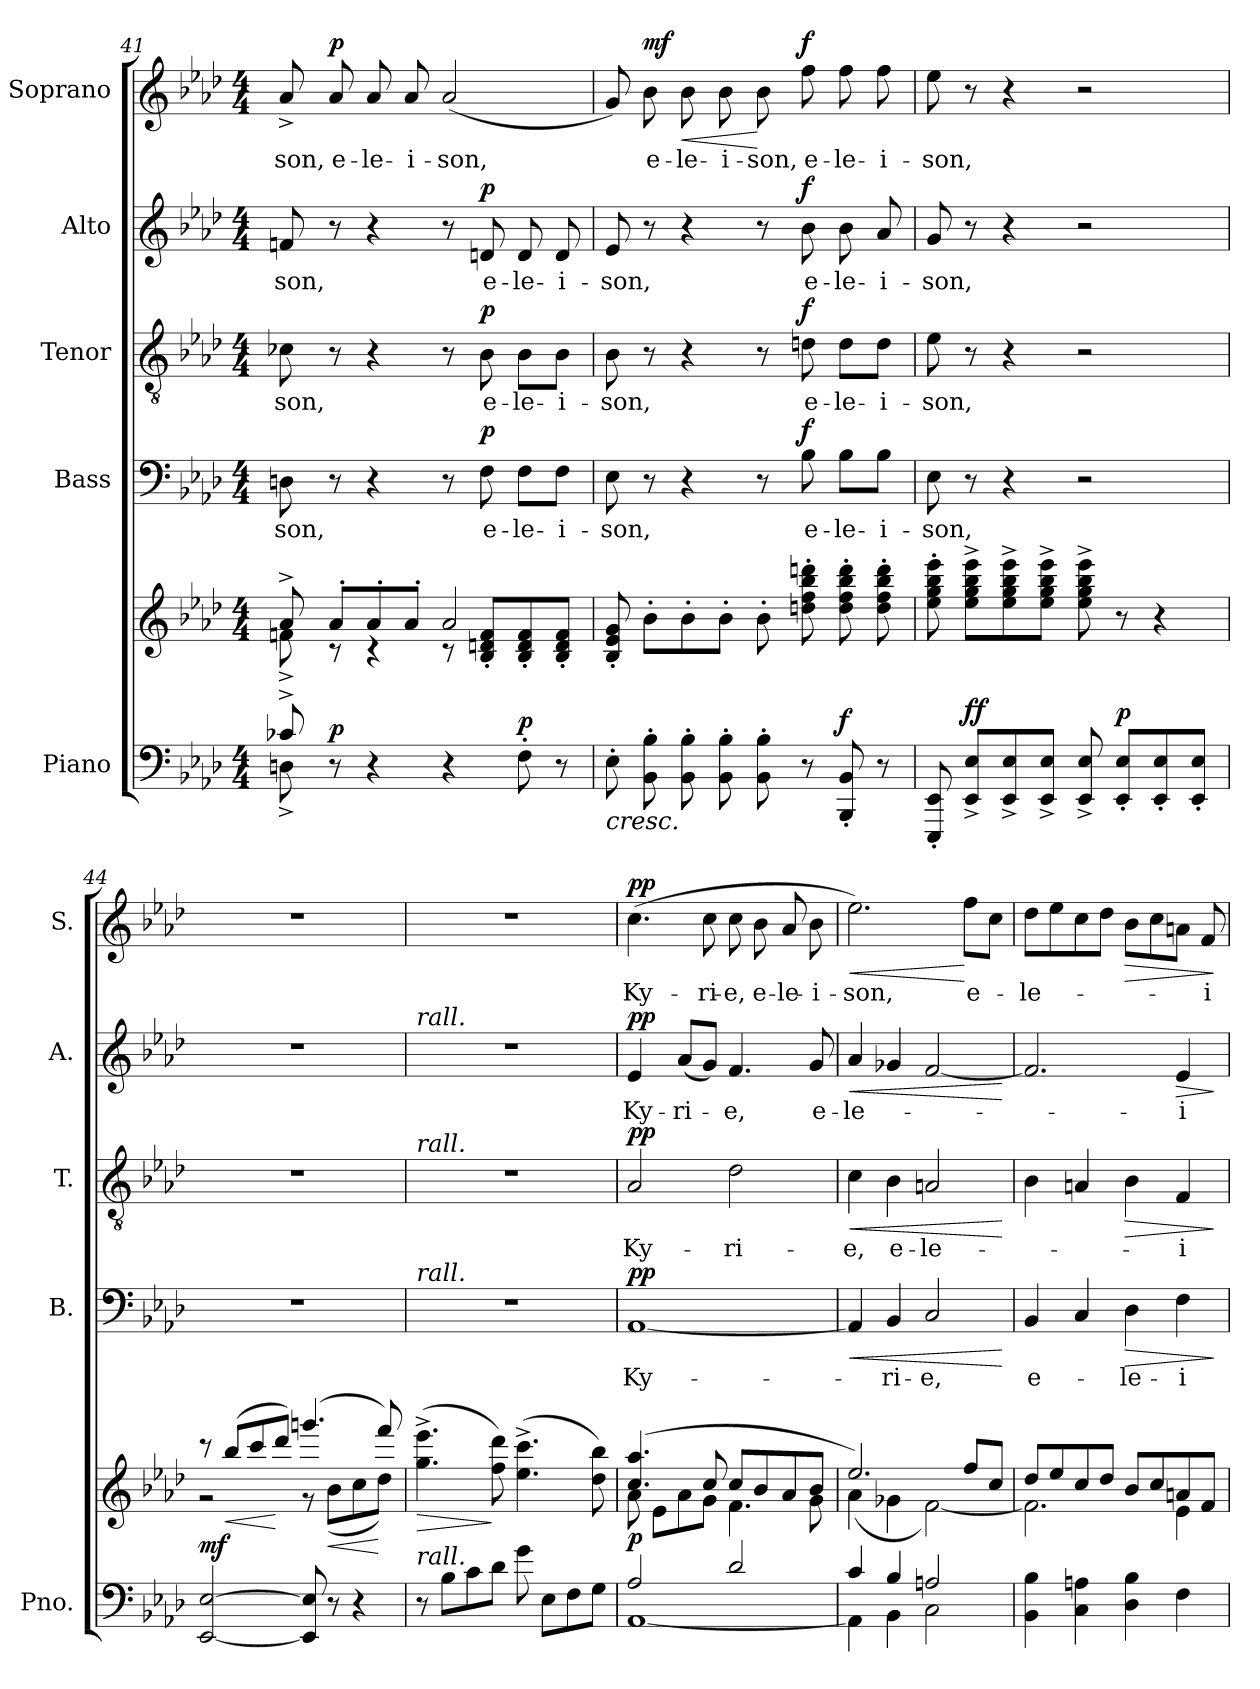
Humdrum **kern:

**kern	**kern	**dynam	**kern	**text	**dynam	**kern	**text	**dynam	**kern	**text	**dynam	**kern	**text	**dynam
*part5	*part5	*part5	*part4	*part4	*part4	*part3	*part3	*part3	*part2	*part2	*part2	*part1	*part1	*part1
*staff6	*staff5	*staff5/6	*staff4	*staff4	*staff4	*staff3	*staff3	*staff3	*staff2	*staff2	*staff2	*staff1	*staff1	*staff1
*I"Piano	*	*	*I"Bass	*	*	*I"Tenor	*	*	*I"Alto	*	*	*I"Soprano	*	*
*I'Pno.	*	*	*I'B.	*	*	*I'T.	*	*	*I'A.	*	*	*I'S.	*	*
*clefF4	*clefG2	*	*clefF4	*	*	*clefGv2	*	*	*clefG2	*	*	*clefG2	*	*
*k[b-e-a-d-]	*k[b-e-a-d-]	*	*k[b-e-a-d-]	*	*	*k[b-e-a-d-]	*	*	*k[b-e-a-d-]	*	*	*k[b-e-a-d-]	*	*
*M4/4	*M4/4	*	*M4/4	*	*	*M4/4	*	*	*M4/4	*	*	*M4/4	*	*
=41	=41	=41	=41	=41	=41	=41	=41	=41	=41	=41	=41	=41	=41	=41
*^	*^	*	*	*	*	*	*	*	*	*	*	*	*	*
!	!	!	!	!	!	!LO:LY:b	!	!	!LO:LY:b	!	!	!LO:LY:b	!	!	!LO:LY:b	!
8c-X^/	8Dn^\	8a-^/	8fn^\	.	8Dn\	-son,	.	8c-X\	-son,	.	8fn/	-son,	.	8a-^/	-son,	.
!	!	!	!	!LO:DY:a=2	!	!	!	!	!	!	!	!	!	!	!LO:LY:b	!LO:DY:a
8r	8ryy	8a-'/L	8r	p	8r	.	.	8r	.	.	8r	.	.	8a-/	e-	p
!	!	!	!	!	!	!	!	!	!	!	!	!	!	!	!LO:LY:b	!
4r	4ryy	8a-'/	4r	.	4r	.	.	4r	.	.	4r	.	.	8a-/	-le-	.
!	!	!	!	!	!	!	!	!	!	!	!	!	!	!	!LO:LY:b	!
.	.	8a-'/J	.	.	.	.	.	.	.	.	.	.	.	8a-/	-i-	.
!	!	!	!	!	!	!	!	!	!	!	!	!	!	!	!LO:LY:b	!
4r	4ryy	2a-/	8r	.	8r	.	.	8r	.	.	8r	.	.	(<2a-/	-son,	.
!	!	!	!	!	!	!LO:LY:b	!LO:DY:a	!	!LO:LY:b	!LO:DY:a	!	!LO:LY:b	!LO:DY:a	!	!	!
.	.	.	8B-/' 8dn/' 8f/'L	.	8F\	e-	p	8B-\	e-	p	8dn/	e-	p	.	.	.
!	!	!	!	!LO:DY:a=2	!	!LO:LY:b	!	!	!LO:LY:b	!	!	!LO:LY:b	!	!	!	!
8ryy	8F'\	.	8B-/' 8d/' 8f/'	p	8F\L	-le-	.	8B-\L	-le-	.	8d/	-le-	.	.	.	.
!	!	!	!	!	!	!LO:LY:b	!	!	!LO:LY:b	!	!	!LO:LY:b	!	!	!	!
8ryy	8r	.	8B-/' 8d/' 8f/'J	.	8F\J	-i-	.	8B-\J	-i-	.	8d/	-i-	.	.	.	.
=42	=42	=42	=42	=42	=42	=42	=42	=42	=42	=42	=42	=42	=42	=42	=42	=42
!	!	!	!	!LO:HP:b=2	!	!LO:LY:b	!	!	!LO:LY:b	!	!	!LO:LY:b	!	!	!	!
*v	*v	*	*	*	*	*	*	*	*	*	*	*	*	*	*	*
*	*v	*v	*	*	*	*	*	*	*	*	*	*	*	*	*
8E-'\	8B-/' 8e-/' 8g/'	<	8E-\	-son,	.	8B-\	-son,	.	8e-/	-son,	.	8g/)	.	.
!	!	!	!	!	!	!	!	!	!	!	!	!	!LO:LY:b	!LO:DY:a
8BB-\' 8B-\'	8b-'\L	.	8r	.	.	8r	.	.	8r	.	.	8b-\	e-	mf
!	!	!	!	!	!	!	!	!	!	!	!	!	!LO:LY:b	!LO:HP:b
8BB-\' 8B-\'	8b-'\	.	4r	.	.	4r	.	.	4r	.	.	8b-\	-le-	<
!	!	!	!	!	!	!	!	!	!	!	!	!	!LO:LY:b	!
8BB-\' 8B-\'	8b-'\J	.	.	.	.	.	.	.	.	.	.	8b-\	-i-	.
!	!	!	!	!	!	!	!	!	!	!	!	!	!LO:LY:b	!
8BB-\' 8B-\'	8b-'\	.	8r	.	.	8r	.	.	8r	.	.	8b-\	-son,	[
!	!	!	!	!LO:LY:b	!LO:DY:a	!	!LO:LY:b	!LO:DY:a	!	!LO:LY:b	!LO:DY:a	!	!LO:LY:b	!LO:DY:a
8r	8ddn\' 8ff\' 8bb-\' 8dddn\'	.	8B-\	e-	f	8dn\	e-	f	8b-\	e-	f	8ff\	e-	f
!	!	!LO:DY:a=2	!	!LO:LY:b	!	!	!LO:LY:b	!	!	!LO:LY:b	!	!	!LO:LY:b	!
8BBB-/' 8BB-/'	8dd\' 8ff\' 8bb-\' 8ddd\'	f	8B-\L	-le-	.	8d\L	-le-	.	8b-\	-le-	.	8ff\	-le-	.
!	!	!	!	!LO:LY:b	!	!	!LO:LY:b	!	!	!LO:LY:b	!	!	!LO:LY:b	!
8r	8dd\' 8ff\' 8bb-\' 8ddd\'	.	8B-\J	-i-	.	8d\J	-i-	.	8a-/	-i-	.	8ff\	-i-	.
!!LO:PB:g=z
=43	=43	=43	=43	=43	=43	=43	=43	=43	=43	=43	=43	=43	=43	=43
!	!	!	!	!LO:LY:b	!	!	!LO:LY:b	!	!	!LO:LY:b	!	!	!LO:LY:b	!
8EEE-/' 8EE-/'	8ee-\' 8gg\' 8bb-\' 8eee-\'	.	8E-\	-son,	.	8e-\	-son,	.	8g/	-son,	.	8ee-\	-son,	.
!	!	!LO:DY:a=2	!	!	!	!	!	!	!	!	!	!	!	!
8EE-/^ 8E-/^L	8ee-\^ 8gg\^ 8bb-\^ 8eee-\^L	ff	8r	.	.	8r	.	.	8r	.	.	8r	.	.
8EE-/^ 8E-/^	8ee-\^ 8gg\^ 8bb-\^ 8eee-\^	.	4r	.	.	4r	.	.	4r	.	.	4r	.	.
8EE-/^ 8E-/^J	8ee-\^ 8gg\^ 8bb-\^ 8eee-\^J	.	.	.	.	.	.	.	.	.	.	.	.	.
8EE-/^ 8E-/^	8ee-\^ 8gg\^ 8bb-\^ 8eee-\^	.	2r	.	.	2r	.	.	2r	.	.	2r	.	.
!	!	!LO:DY:a=2	!	!	!	!	!	!	!	!	!	!	!	!
8EE-/' 8E-/'L	8r	p	.	.	.	.	.	.	.	.	.	.	.	.
8EE-/' 8E-/'	4r	.	.	.	.	.	.	.	.	.	.	.	.	.
8EE-/' 8E-/'J	.	.	.	.	.	.	.	.	.	.	.	.	.	.
=44	=44	=44	=44	=44	=44	=44	=44	=44	=44	=44	=44	=44	=44	=44
*	*^	*	*	*	*	*	*	*	*	*	*	*	*	*
!	!	!	!LO:DY:a=2	!	!	!	!	!	!	!	!	!	!	!	!
[2EE-/ [2E-/	8r	2r	mf	1r	.	.	1r	.	.	1r	.	.	1r	.	.
!	!	!	!LO:HP:b	!	!	!	!	!	!	!	!	!	!	!	!
.	(>8bb-/L	.	<	.	.	.	.	.	.	.	.	.	.	.	.
.	8ccc/	.	.	.	.	.	.	.	.	.	.	.	.	.	.
.	8ddd-/J)	.	[	.	.	.	.	.	.	.	.	.	.	.	.
8EE-/] 8E-/]	(>4.gggni/	8r	.	.	.	.	.	.	.	.	.	.	.	.	.
!	!	!	!LO:HP:b	!	!	!	!	!	!	!	!	!	!	!	!
8r	.	(<8b-\L	<	.	.	.	.	.	.	.	.	.	.	.	.
4r	.	8cc\	.	.	.	.	.	.	.	.	.	.	.	.	.
.	8fff/)	8dd-\J)	[	.	.	.	.	.	.	.	.	.	.	.	.
*	*v	*v	*	*	*	*	*	*	*	*	*	*	*	*	*
=45	=45	=45	=45	=45	=45	=45	=45	=45	=45	=45	=45	=45	=45	=45
*	*	*	*	*	*	*	*	*	*	*	*	*MM60	*	*
*	*^	*	*	*	*	*	*	*	*	*	*	*	*	*
!	!	!	!	!	!	!	!	!	!	!	!	!	!LO:TX:a:i:t=rall.	!	!
!	!	!	!	!	!	!	!	!	!	!LO:TX:a:i:t=rall.	!	!	!	!	!
!	!	!	!	!	!	!	!LO:TX:a:i:t=rall.	!	!	!	!	!	!	!	!
!	!	!	!	!LO:TX:a:i:t=rall.	!	!	!	!	!	!	!	!	!	!	!
!LO:TX:a:i:t=rall.	!	!	!	!	!	!	!	!	!	!	!	!	!	!	!
!	!	!	!LO:HP:b	!	!	!	!	!	!	!	!	!	!	!	!
*	*	*	*	*	*	*	*	*	*	*	*	*	*^	*	*
*	*	*	*	*	*	*	*	*	*	*	*	*	*	*^	*	*
*	*	*	*	*	*	*	*	*	*	*	*	*	*	*	*^	*	*
*	*v	*v	*	*	*	*	*	*	*	*	*	*	*	*	*	*^	*	*
8r	(>4.gg\^ 4.eee-\^	>	1r	.	.	1r	.	.	1r	.	.	1r	4ryy	4.ryy	2ryy	2ryy	.	.
8B-\L	.	.	.	.	.	.	.	.	.	.	.	.	.	.	.	.	.	.
*	*	*	*	*	*	*	*	*	*	*	*	*MM56	*	*	*	*	*	*
8c\	.	.	.	.	.	.	.	.	.	.	.	.	2.ryy	.	.	.	.	.
*	*	*	*	*	*	*	*	*	*	*	*	*MM54	*	*	*	*	*	*
8d-\J	8ff\ 8ddd-\)	]	.	.	.	.	.	.	.	.	.	.	.	2ryy	.	.	.	.
*	*	*	*	*	*	*	*	*	*	*	*	*MM150	*	*	*	*	*	*
8g\	(>4.ee-\^ 4.ccc\^	.	.	.	.	.	.	.	.	.	.	.	.	.	2ryy	8ryy	.	.
*	*	*	*	*	*	*	*	*	*	*	*	*MM48	*	*	*	*	*	*
8E-\L	.	.	.	.	.	.	.	.	.	.	.	.	.	.	.	4.ryy	.	.
8F\	.	.	.	.	.	.	.	.	.	.	.	.	.	.	.	.	.	.
*	*	*	*	*	*	*	*	*	*	*	*	*MM46	*	*	*	*	*	*
8G\J	8dd-\ 8bb-\)	.	.	.	.	.	.	.	.	.	.	.	.	8ryy	.	.	.	.
.	.	[	.	.	.	.	.	.	.	.	.	.	.	.	.	.	.	.
=46	=46	=46	=46	=46	=46	=46	=46	=46	=46	=46	=46	=46	=46	=46	=46	=46	=46	=46
*^	*^	*	*	*	*	*	*	*	*	*	*	*	*	*	*	*	*	*
!!LO:REH:place=s1:a:B:fs=14:t=3
!	!	!	!	!	!	!	!	!	!	!	!	!	!	!LO:TX:a:B:t=a tempo	!	!	!	!	!	!
!	!	!	!	!LO:DY:a=2	!	!LO:LY:b	!LO:DY:a	!	!LO:LY:b	!LO:DY:a	!	!LO:LY:b	!LO:DY:a	!	!	!	!	!	!LO:LY:b	!LO:DY:a
*	*	*	*	*	*	*	*	*	*	*	*	*	*	*v	*v	*v	*v	*v	*	*
2A-/	[1AA-	(>4.cc/ 4.aa-/	8a-\	p	[1AA-	-Ky-	pp	2A-/	Ky-	pp	4e-/	Ky-	pp	(>4.cc\	Ky-	pp
.	.	.	8e-\L	.	.	.	.	.	.	.	.	.	.	.	.	.
!	!	!	!	!	!	!	!	!	!	!	!	!LO:LY:b	!	!	!	!
.	.	.	8a-\	.	.	.	.	.	.	.	(<8a-/L	-ri-	.	.	.	.
!	!	!	!	!	!	!	!	!	!	!	!	!	!	!	!LO:LY:b	!
.	.	8cc/	8g\J	.	.	.	.	.	.	.	8g/J)	.	.	8cc\	-ri-	.
!	!	!	!	!	!	!	!	!	!LO:LY:b	!	!	!LO:LY:b	!	!	!LO:LY:b	!
2d-/	.	8cc/L	4.f\	.	.	.	.	2d-\	-ri-	.	4.f/	-e,	.	8cc\	-e,	.
!	!	!	!	!	!	!	!	!	!	!	!	!	!	!	!LO:LY:b	!
.	.	8b-/	.	.	.	.	.	.	.	.	.	.	.	8b-\	e-	.
!	!	!	!	!	!	!	!	!	!	!	!	!	!	!	!LO:LY:b	!
.	.	8a-/	.	.	.	.	.	.	.	.	.	.	.	8a-/	-le-	.
!	!	!	!	!	!	!	!	!	!	!	!	!LO:LY:b	!	!	!LO:LY:b	!
.	.	8b-/J	8g\	.	.	.	.	.	.	.	8g/	e-	.	8b-\	-i-	.
=47	=47	=47	=47	=47	=47	=47	=47	=47	=47	=47	=47	=47	=47	=47	=47	=47
!	!	!	!	!	!	!	!LO:HP:b	!	!LO:LY:b	!LO:HP:b	!	!LO:LY:b	!LO:HP:b	!	!LO:LY:b	!LO:HP:b
4c/	4AA-\]	2.ee-/)	(<4a-\	.	4AA-/]	.	<	4c\	-e,	<	4a-/	-le-	<	2.ee-\)	-son,	<
!	!	!	!	!	!	!LO:LY:b	!	!	!LO:LY:b	!	!	!	!	!	!	!
4B-/	4BB-\	.	4g-X\	.	4BB-/	-ri-	.	4B-\	e-	.	4g-X/	.	.	.	.	.
!	!	!	!	!	!	!LO:LY:b	!	!	!LO:LY:b	!	!	!	!	!	!	!
2An/	2C\	.	[2f\)	.	2C/	-e,	.	2An/	-le-	.	[2f/	.	.	.	.	.
!	!	!	!	!	!	!	!	!	!	!	!	!	!	!	!LO:LY:b	!
.	.	8ff/L	.	.	.	.	.	.	.	.	.	.	.	8ff\L	e-	[
.	.	8cc/J	.	.	.	.	.	.	.	.	.	.	.	8cc\J	.	.
*v	*v	*	*	*	*	*	*	*	*	*	*	*	*	*	*	*
*	*v	*v	*	*	*	*	*	*	*	*	*	*	*	*	*
.	.	.	.	.	[	.	.	[	.	.	[	.	.	.
!!LO:LB:g=z
=48	=48	=48	=48	=48	=48	=48	=48	=48	=48	=48	=48	=48	=48	=48
*	*^	*	*	*	*	*	*	*	*	*	*	*	*	*
!	!	!	!	!	!LO:LY:b	!	!	!	!	!	!	!	!	!LO:LY:b	!
4BB-\ 4B-\	8dd-/L	2.f\]	.	4BB-/	-e-	.	4B-\	.	.	2.f/]	.	.	8dd-\L	-le-	.
.	8ee-/	.	.	.	.	.	.	.	.	.	.	.	8ee-\	.	.
4C\ 4An\	8cc/	.	.	4C/	.	.	4An/	.	.	.	.	.	8cc\	.	.
.	8dd-/J	.	.	.	.	.	.	.	.	.	.	.	8dd-\J	.	.
!	!	!	!	!	!LO:LY:b	!LO:HP:b	!	!	!LO:HP:b	!	!	!	!	!	!LO:HP:b
4D-\ 4B-\	8b-/L	.	.	4D-\	-le-	>	4B-\	.	>	.	.	.	8b-\L	.	>
.	8cc/	.	.	.	.	.	.	.	.	.	.	.	8cc\	.	.
!	!	!	!	!	!LO:LY:b	!	!	!LO:LY:b	!	!	!LO:LY:b	!LO:HP:b	!	!	!
4F\	8an/	4e-\	.	4F\	-i-	.	4F/	-i-	.	4e-/	-i-	>	8an\J	.	.
!	!	!	!	!	!	!	!	!	!	!	!	!	!	!LO:LY:b	!
.	8f/J	.	.	.	.	.	.	.	.	.	.	.	8f/	-i-	.
*	*v	*v	*	*	*	*	*	*	*	*	*	*	*	*	*
.	.	.	.	.	]	.	.	]	.	.	]	.	.	]
=	=	=	=	=	=	=	=	=	=	=	=	=	=	=
*-	*-	*-	*-	*-	*-	*-	*-	*-	*-	*-	*-	*-	*-	*-
